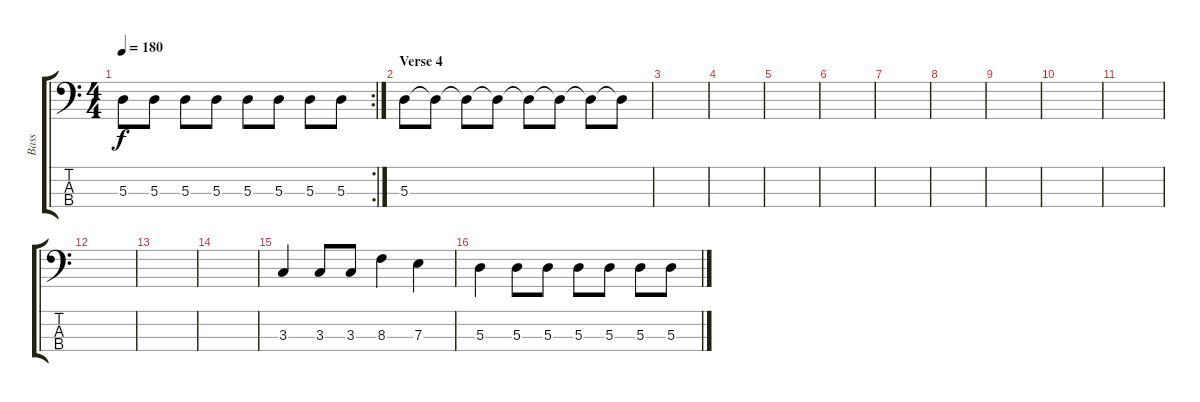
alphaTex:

\track ("Bass" "Bass") {instrument electricbassfinger}
\staff {score tabs}
\tuning (G2 D2 A1 E1) {hide}
\rc 2
\ts (4 4)
\tempo 180
\clef f4
\ks c
5.3.8{dy f} 5.3.8 5.3.8 5.3.8 5.3.8 5.3.8 5.3.8 5.3.8 |
\section ("" "Verse 4")
5.3.8 5.3{t}.8 5.3{t}.8 5.3{t}.8 5.3{t}.8 5.3{t}.8 5.3{t}.8 5.3{t}.8 |
|
|
|
|
|
|
|
|
|
|
|
|
3.3.4 3.3.8 3.3.8 8.3.4 7.3.4 |
5.3.4 5.3.8 5.3.8 5.3.8 5.3.8 5.3.8 5.3.8
